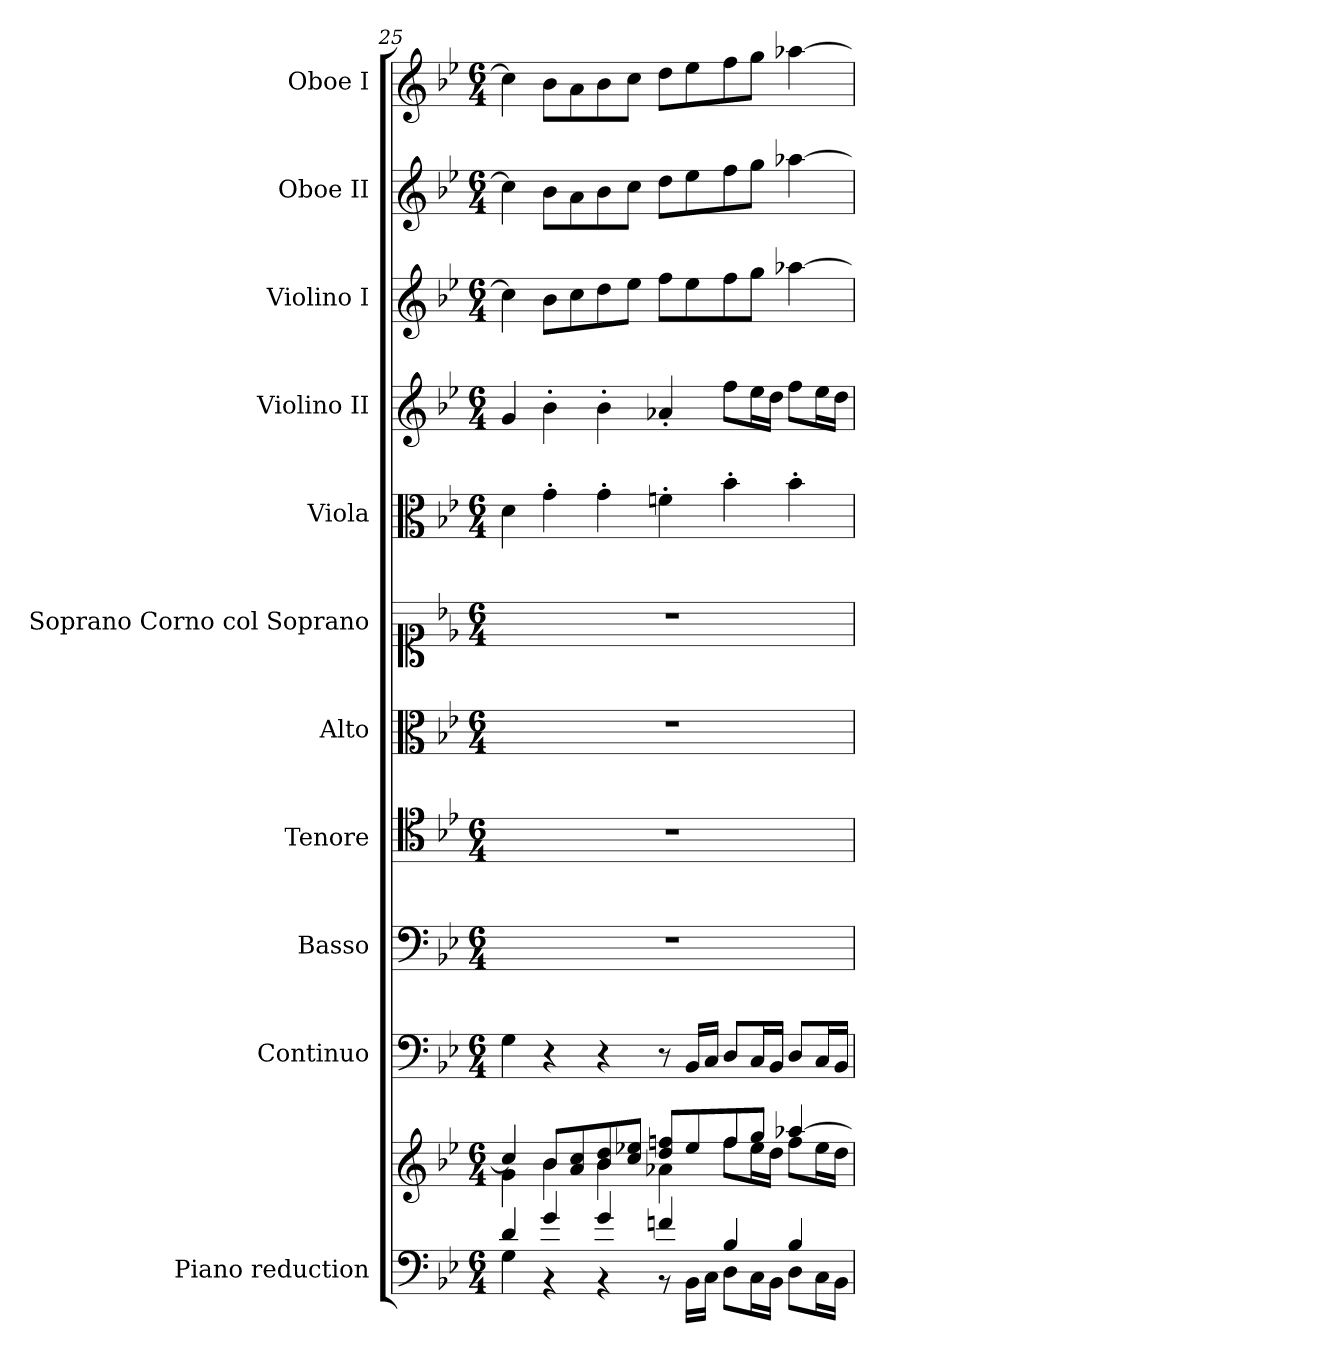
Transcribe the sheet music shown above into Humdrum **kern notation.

**kern	**kern	**kern	**kern	**kern	**kern	**kern	**kern	**kern	**kern	**kern	**kern
*part11	*part11	*part10	*part9	*part8	*part7	*part6	*part5	*part4	*part3	*part2	*part1
*staff12	*staff11	*staff10	*staff9	*staff8	*staff7	*staff6	*staff5	*staff4	*staff3	*staff2	*staff1
*I"Piano reduction	*	*I"Continuo	*I"Basso	*I"Tenore	*I"Alto	*I"Soprano Corno col Soprano	*I"Viola	*I"Violino II	*I"Violino I	*I"Oboe II	*I"Oboe I
*I'Pno	*	*	*	*	*	*	*I'Vla	*I'Vln	*I'Vln	*I'Ob	*I'Ob
*clefF4	*clefG2	*clefF4	*clefF4	*clefC4	*clefC3	*clefC1	*clefC3	*clefG2	*clefG2	*clefG2	*clefG2
*k[b-e-]	*k[b-e-]	*k[b-e-]	*k[b-e-]	*k[b-e-]	*k[b-e-]	*k[b-e-]	*k[b-e-]	*k[b-e-]	*k[b-e-]	*k[b-e-]	*k[b-e-]
*M6/4	*M6/4	*M6/4	*M6/4	*M6/4	*M6/4	*M6/4	*M6/4	*M6/4	*M6/4	*M6/4	*M6/4
=25	=25	=25	=25	=25	=25	=25	=25	=25	=25	=25	=25
*^	*^	*	*	*	*	*	*	*	*	*	*
4d/	4G\	4cc/]	4g\	4G\	1.r	1.r	1.r	1.r	4d\	4g/	4cc\]	4cc\]	4cc\]
4g/	4r	8b-/L	4b-\	4r	.	.	.	.	4g'\	4b-'\	8b-\L	8b-\L	8b-\L
.	.	8a/ 8cc/	.	.	.	.	.	.	.	.	8cc\	8a\	8a\
4g/	4r	8b-/ 8dd/	4b-\	4r	.	.	.	.	4g'\	4b-'\	8dd\	8b-\	8b-\
.	.	8cc/ 8ee-X/J	.	.	.	.	.	.	.	.	8ee-\J	8cc\J	8cc\J
4fn/	8r	8dd/ 8ffn/L	4a-X\	8r	.	.	.	.	4fn'\	4a-X'/	8ff\L	8dd\L	8dd\L
.	16BB-\LL	8ee-/	.	16BB-/LL	.	.	.	.	.	.	8ee-\	8ee-\	8ee-\
.	16C\JJ	.	.	16C/JJ	.	.	.	.	.	.	.	.	.
4B-/	8D\L	8ff/	8ff\L	8D/L	.	.	.	.	4b-'\	8ff\L	8ff\	8ff\	8ff\
.	16C\L	8gg/J	16ee-\L	16C/L	.	.	.	.	.	16ee-\L	8gg\J	8gg\J	8gg\J
.	16BB-\JJ	.	16dd\JJ	16BB-/JJ	.	.	.	.	.	16dd\JJ	.	.	.
4B-/	8D\L	[4aa-X/	8ff\L	8D/L	.	.	.	.	4b-'\	8ff\L	[4aa-X\	[4aa-X\	[4aa-X\
.	16C\L	.	16ee-\L	16C/L	.	.	.	.	.	16ee-\L	.	.	.
.	16BB-\JJ	.	16dd\JJ	16BB-/JJ	.	.	.	.	.	16dd\JJ	.	.	.
*v	*v	*	*	*	*	*	*	*	*	*	*	*	*
*	*v	*v	*	*	*	*	*	*	*	*	*	*
=	=	=	=	=	=	=	=	=	=	=	=
*-	*-	*-	*-	*-	*-	*-	*-	*-	*-	*-	*-
